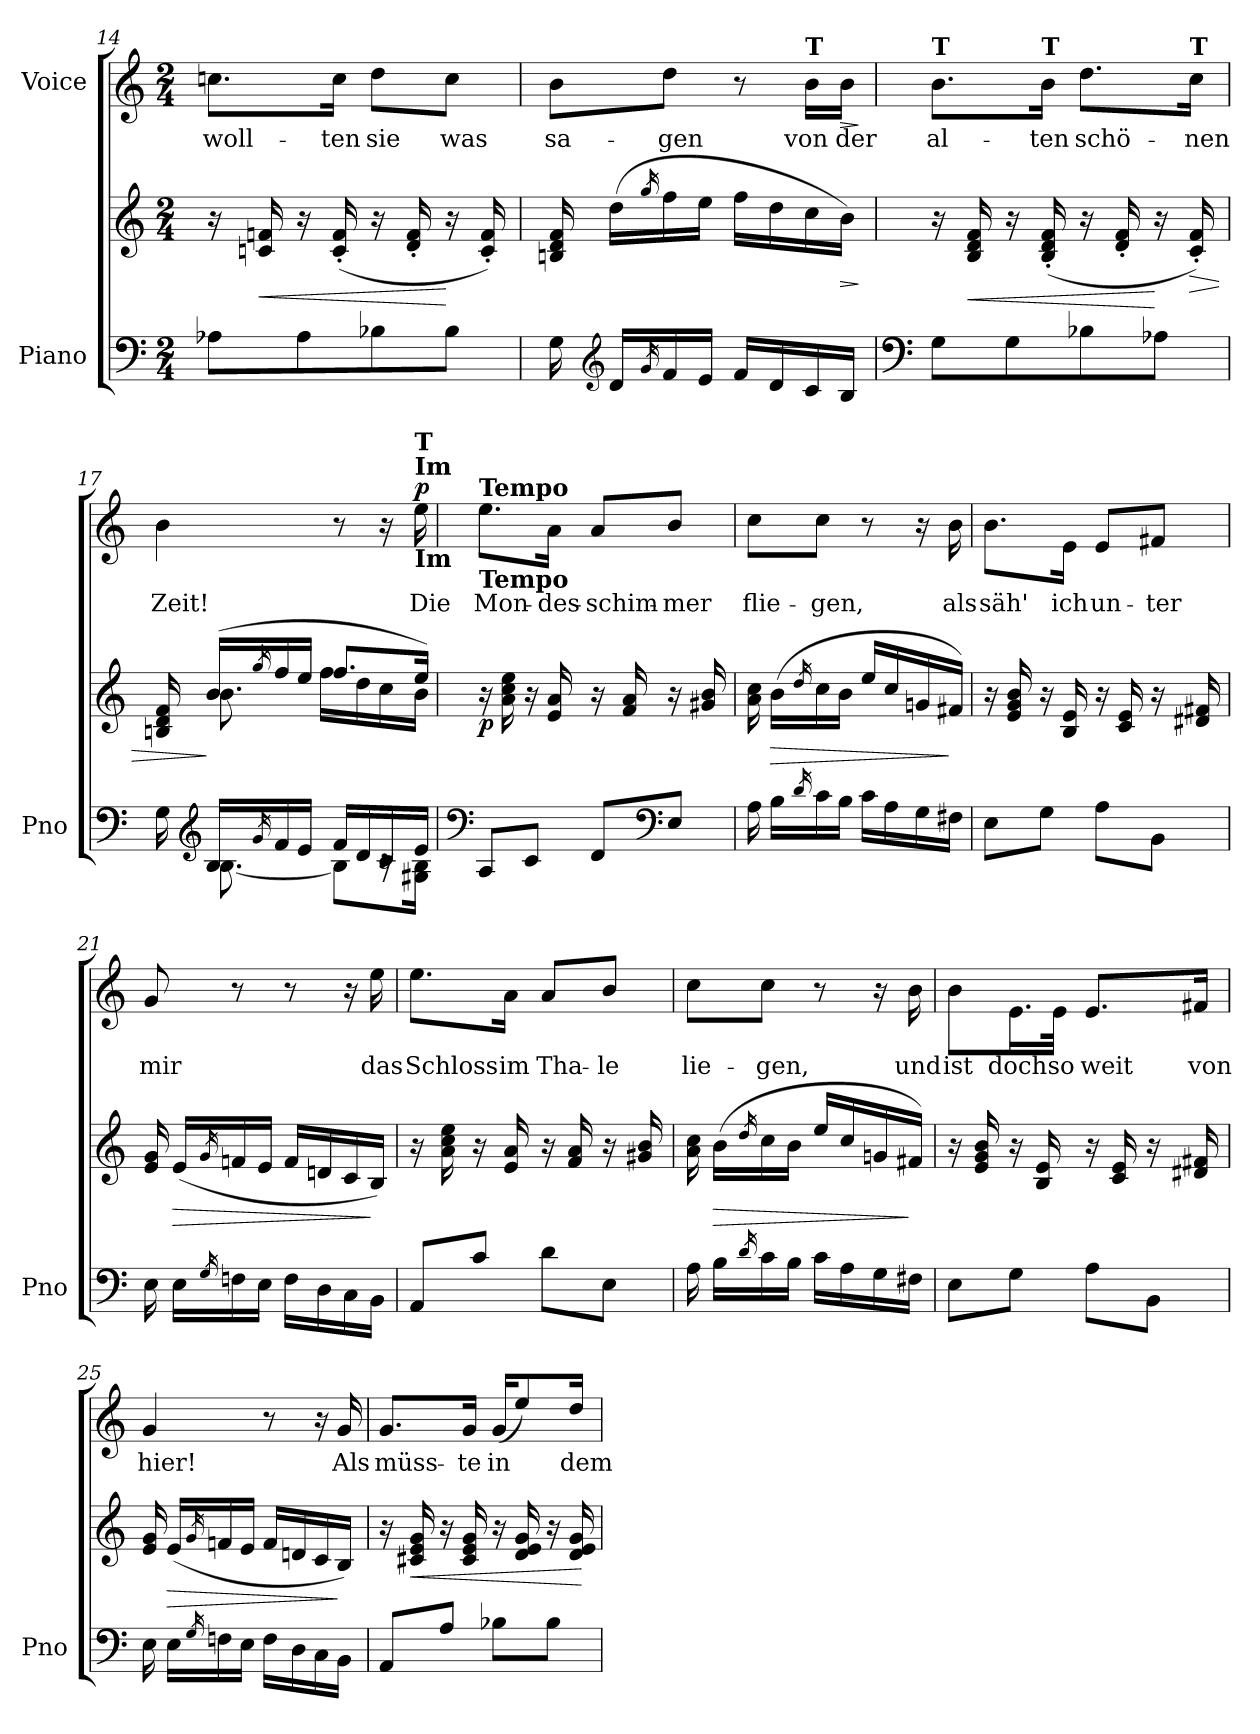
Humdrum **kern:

**kern	**kern	**dynam	**kern	**text	**dynam
*part2	*part2	*part2	*part1	*part1	*part1
*staff3	*staff2	*staff2/3	*staff1	*staff1	*staff1
*I"Piano	*	*	*I"Voice	*	*
*I'Pno	*	*	*	*	*
!!LO:PB:g=z
*clefF4	*clefG2	*	*clefG2	*	*
*k[]	*k[]	*	*k[]	*	*
*M2/4	*M2/4	*	*M2/4	*	*
=14	=14	=14	=14	=14	=14
!	!	!	!	!LO:LY:b	!
8A-X\L	16r	.	8.ccn\L	woll-	.
!	!	!LO:HP:b	!	!	!
.	16cn/ 16fn/	<	.	.	.
8A-\	16r	.	.	.	.
!	!	!	!	!LO:LY:b	!
.	(>16c/' 16f/'	.	16cc\Jk	-ten	.
!	!	!	!	!LO:LY:b	!
8B-X\	16r	.	8dd\L	sie	.
.	16d/' 16f/'	.	.	.	.
!	!	!	!	!LO:LY:b	!
8B-\J	16r	[	8cc\J	was	.
.	16c/' 16f/')	.	.	.	.
=15	=15	=15	=15	=15	=15
!	!	!	!	!LO:LY:b	!
16G\	16Bn/ 16d/ 16f/	.	8b\L	sa-	.
*clefG2	*	*	*	*	*
16d/LL	(>16dd\LL	.	.	.	.
16qg/	16qgg/	.	.	.	.
!	!	!	!	!LO:LY:b	!
16f/	16ff\	.	8dd\J	-gen	.
16e/JJ	16ee\JJ	.	.	.	.
16f/LL	16ff\LL	.	8r	.	.
16d/	16dd\	.	.	.	.
!	!	!	!LO:TX:a:B:t=T	!	!
!	!	!	!	!LO:LY:b	!
16c/	16cc\	.	16b\LL	von	.
!	!	!LO:HP:b	!	!LO:LY:b	!LO:HP:b
16B/JJ	16b\JJ)	>	16b\JJ	der	>
.	.	]	.	.	]
=16	=16	=16	=16	=16	=16
*clefF4	*	*	*	*	*
!	!	!	!LO:TX:a:B:t=T	!	!
!	!	!	!	!LO:LY:b	!
8G\L	16r	.	8.b\L	al-	.
!	!	!LO:HP:b	!	!	!
.	16B/ 16d/ 16f/	<	.	.	.
8G\	16r	.	.	.	.
!	!	!	!LO:TX:a:B:t=T	!	!
!	!	!	!	!LO:LY:b	!
.	(>16B/' 16d/' 16f/'	.	16b\Jk	-ten	.
!	!	!	!	!LO:LY:b	!
8B-X\	16r	.	8.dd\L	schö-	.
.	16d/' 16f/'	.	.	.	.
8A-X\J	16r	[	.	.	.
!	!	!	!LO:TX:a:B:t=T	!	!
!	!	!LO:HP:b	!	!LO:LY:b	!
.	16c/' 16f/')	>	16cc\Jk	-nen	.
=17	=17	=17	=17	=17	=17
*^	*^	*	*	*	*
!	!	!	!	!	!	!LO:LY:b	!
16G\	16ryy	16Bn/ 16d/ 16f/	16ryy	.	4b\	Zeit!	.
*clefG2	*	*	*	*	*	*	*
!LO:N:head=solid	!	!LO:N:head=solid	!	!	!	!	!
16B/LL	[8.B\	(>16b/LL	8.b\	]	.	.	.
16qg/	.	16qgg/	.	.	.	.	.
16f/	.	16ff/	.	.	.	.	.
16e/JJ	.	16ee/JJ	.	.	.	.	.
!	!	!	!LO:N:head=solid	!	!	!	!
16f/LL	8B\L]	8.ff/L	16ff\LL	.	8r	.	.
16d/	.	.	16dd\	.	.	.	.
16c/	16rc	.	16cc\	.	16r	.	.
!	!	!	!	!	!LO:TX:b:B:t=Im	!	!
!	!	!	!	!	!LO:TX:a:B:t=Im	!	!
!	!	!	!	!	!LO:TX:a:B:t=T	!	!
!	!	!	!	!	!	!LO:LY:b	!LO:DY:a
16e/JJ	16G#X\ 16B\Jk	16ee/Jk)	16b\JJ	.	16ee\	Die	p
!!LO:PB:g=z
=18	=18	=18	=18	=18	=18	=18	=18
!	!	!	!	!	!LO:TX:b:B:t=Tempo	!	!
!	!	!	!	!	!LO:TX:a:B:t=Tempo	!	!
!	!	!	!	!LO:DY:b	!	!LO:LY:b	!
*v	*v	*	*	*	*	*	*
*	*v	*v	*	*	*	*
8A/L	16r	p	8.ee\L	Mon-	.
.	16a\ 16cc\ 16ee\	.	.	.	.
8c/J	16r	.	.	.	.
!	!	!	!	!LO:LY:b	!
.	16e/ 16a/	.	16a\Jk	-des-	.
!	!	!	!	!LO:LY:b	!
8d/L	16r	.	8a/L	-schim-	.
.	16f/ 16a/	.	.	.	.
*clefF4	*	*	*	*	*
!	!	!	!	!LO:LY:b	!
8E/J	16r	.	8b/J	-mer	.
.	16g#X/ 16b/	.	.	.	.
=19	=19	=19	=19	=19	=19
!	!	!	!	!LO:LY:b	!
16A\	16a\ 16cc\	.	8cc\L	flie-	.
!	!	!LO:HP:b	!	!	!
16B\LL	(>16b\LL	>	.	.	.
16qd/	16qdd/	.	.	.	.
!	!	!	!	!LO:LY:b	!
16c\	16cc\	.	8cc\J	-gen,	.
16B\JJ	16b\JJ	.	.	.	.
16c\LL	16ee/LL	.	8r	.	.
16A\	16cc/	.	.	.	.
16G\	16gn/	.	16r	.	.
!	!	!	!	!LO:LY:b	!
16F#X\JJ	16f#X/JJ)	]	16b\	als	.
=20	=20	=20	=20	=20	=20
!	!	!	!	!LO:LY:b	!
8E\L	16r	.	8.b\L	säh'	.
.	16e/ 16g/ 16b/	.	.	.	.
8G\J	16r	.	.	.	.
!	!	!	!	!LO:LY:b	!
.	16B/ 16e/	.	16e\Jk	ich	.
!	!	!	!	!LO:LY:b	!
8A\L	16r	.	8e/L	un-	.
.	16c/ 16e/	.	.	.	.
!	!	!	!	!LO:LY:b	!
8BB\J	16r	.	8f#X/J	-ter	.
.	16d#X/ 16f#X/	.	.	.	.
=21	=21	=21	=21	=21	=21
!	!	!	!	!LO:LY:b	!
16E\	16e/ 16g/	.	8g/	mir	.
!	!	!LO:HP:b	!	!	!
16E\LL	(<16e/LL	>	.	.	.
16qG/	16qg/	.	.	.	.
16Fn\	16fn/	.	8r	.	.
16E\JJ	16e/JJ	.	.	.	.
16F\LL	16f/LL	.	8r	.	.
16D\	16dn/	.	.	.	.
16C\	16c/	.	16r	.	.
!	!	!	!	!LO:LY:b	!
16BB\JJ	16B/JJ)	]	16ee\	das	.
=22	=22	=22	=22	=22	=22
!	!	!	!	!LO:LY:b	!
8AA/L	16r	.	8.ee\L	Schloss	.
.	16a\ 16cc\ 16ee\	.	.	.	.
8c/J	16r	.	.	.	.
!	!	!	!	!LO:LY:b	!
.	16e/ 16a/	.	16a\Jk	im	.
!	!	!	!	!LO:LY:b	!
8d\L	16r	.	8a/L	Tha-	.
.	16f/ 16a/	.	.	.	.
!	!	!	!	!LO:LY:b	!
8E\J	16r	.	8b/J	-le	.
.	16g#X/ 16b/	.	.	.	.
!!LO:LB:g=z
=23	=23	=23	=23	=23	=23
!	!	!	!	!LO:LY:b	!
16A\	16a\ 16cc\	.	8cc\L	lie-	.
!	!	!LO:HP:b	!	!	!
16B\LL	(>16b\LL	>	.	.	.
16qd/	16qdd/	.	.	.	.
!	!	!	!	!LO:LY:b	!
16c\	16cc\	.	8cc\J	-gen,	.
16B\JJ	16b\JJ	.	.	.	.
16c\LL	16ee/LL	.	8r	.	.
16A\	16cc/	.	.	.	.
16G\	16gn/	.	16r	.	.
!	!	!	!	!LO:LY:b	!
16F#X\JJ	16f#X/JJ)	]	16b\	und	.
=24	=24	=24	=24	=24	=24
!	!	!	!	!LO:LY:b	!
8E\L	16r	.	8b\L	ist	.
.	16e/ 16g/ 16b/	.	.	.	.
!	!	!	!	!LO:LY:b	!
8G\J	16r	.	16.e\L	doch	.
.	16B/ 16e/	.	.	.	.
!	!	!	!	!LO:LY:b	!
.	.	.	32e\JJk	so	.
!	!	!	!	!LO:LY:b	!
8A\L	16r	.	8.e/L	weit	.
.	16c/ 16e/	.	.	.	.
8BB\J	16r	.	.	.	.
!	!	!	!	!LO:LY:b	!
.	16d#X/ 16f#X/	.	16f#X/Jk	von	.
=25	=25	=25	=25	=25	=25
!	!	!	!	!LO:LY:b	!
16E\	16e/ 16g/	.	4g/	hier!	.
!	!	!LO:HP:b	!	!	!
16E\LL	(<16e/LL	>	.	.	.
16qG/	16qg/	.	.	.	.
16Fn\	16fn/	.	.	.	.
16E\JJ	16e/JJ	.	.	.	.
16F\LL	16f/LL	.	8r	.	.
16D\	16dn/	.	.	.	.
16C\	16c/	.	16r	.	.
!	!	!	!	!LO:LY:b	!
16BB\JJ	16B/JJ)	]	16g/	Als	.
=26	=26	=26	=26	=26	=26
!	!	!	!	!LO:LY:b	!
8AA/L	16r	.	8.g/L	müss-	.
!	!	!LO:HP:b	!	!	!
.	16c#X/ 16e/ 16g/	<	.	.	.
8A/J	16r	.	.	.	.
!	!	!	!	!LO:LY:b	!
.	16c#/ 16e/ 16g/	.	16g/Jk	-te	.
!	!	!	!	!LO:LY:b	!
8B-X\L	16r	.	(<16g/KL	in	.
.	16d/ 16e/ 16g/	.	8ee/)	.	.
8B-\J	16r	.	.	.	.
!	!	!	!	!LO:LY:b	!
.	16d/ 16e/ 16g/	.	16dd/Jk	dem	.
.	.	[	.	.	.
=	=	=	=	=	=
*-	*-	*-	*-	*-	*-
